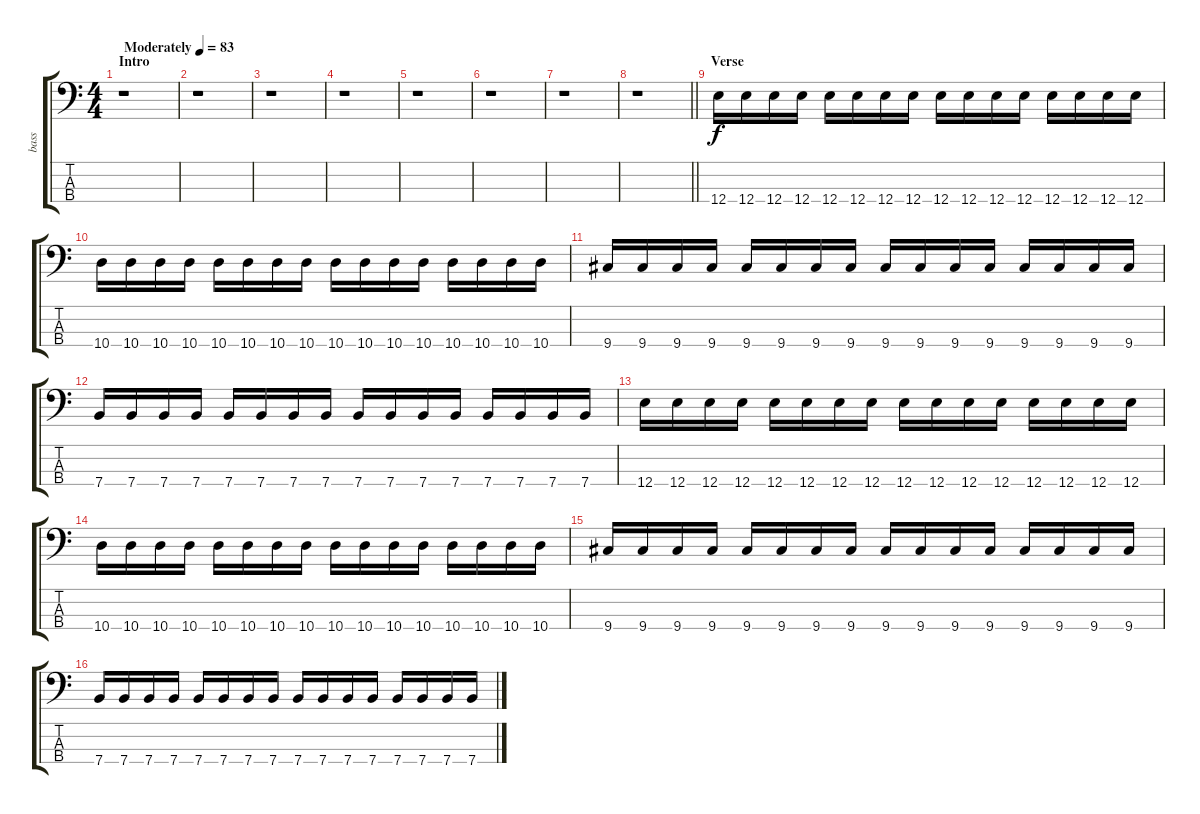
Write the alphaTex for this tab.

\track ("bass" "bass") {instrument electricbassfinger}
\staff {score tabs}
\tuning (G2 D2 A1 E1) {hide}
\ts (4 4)
\section ("" "Intro")
\tempo (83 "Moderately")
\clef f4
\ks c
r.1{dy f instrument electricbassfinger} |
r.1 |
r.1 |
r.1 |
r.1 |
r.1 |
r.1 |
\barLineRight lightlight
r.1 |
\section ("" "Verse")
12.4.16 12.4.16 12.4.16 12.4.16 12.4.16 12.4.16 12.4.16 12.4.16 12.4.16 12.4.16 12.4.16 12.4.16 12.4.16 12.4.16 12.4.16 12.4.16 |
10.4.16 10.4.16 10.4.16 10.4.16 10.4.16 10.4.16 10.4.16 10.4.16 10.4.16 10.4.16 10.4.16 10.4.16 10.4.16 10.4.16 10.4.16 10.4.16 |
9.4.16 9.4.16 9.4.16 9.4.16 9.4.16 9.4.16 9.4.16 9.4.16 9.4.16 9.4.16 9.4.16 9.4.16 9.4.16 9.4.16 9.4.16 9.4.16 |
7.4.16 7.4.16 7.4.16 7.4.16 7.4.16 7.4.16 7.4.16 7.4.16 7.4.16 7.4.16 7.4.16 7.4.16 7.4.16 7.4.16 7.4.16 7.4.16 |
12.4.16 12.4.16 12.4.16 12.4.16 12.4.16 12.4.16 12.4.16 12.4.16 12.4.16 12.4.16 12.4.16 12.4.16 12.4.16 12.4.16 12.4.16 12.4.16 |
10.4.16 10.4.16 10.4.16 10.4.16 10.4.16 10.4.16 10.4.16 10.4.16 10.4.16 10.4.16 10.4.16 10.4.16 10.4.16 10.4.16 10.4.16 10.4.16 |
9.4.16 9.4.16 9.4.16 9.4.16 9.4.16 9.4.16 9.4.16 9.4.16 9.4.16 9.4.16 9.4.16 9.4.16 9.4.16 9.4.16 9.4.16 9.4.16 |
7.4.16 7.4.16 7.4.16 7.4.16 7.4.16 7.4.16 7.4.16 7.4.16 7.4.16 7.4.16 7.4.16 7.4.16 7.4.16 7.4.16 7.4.16 7.4.16
